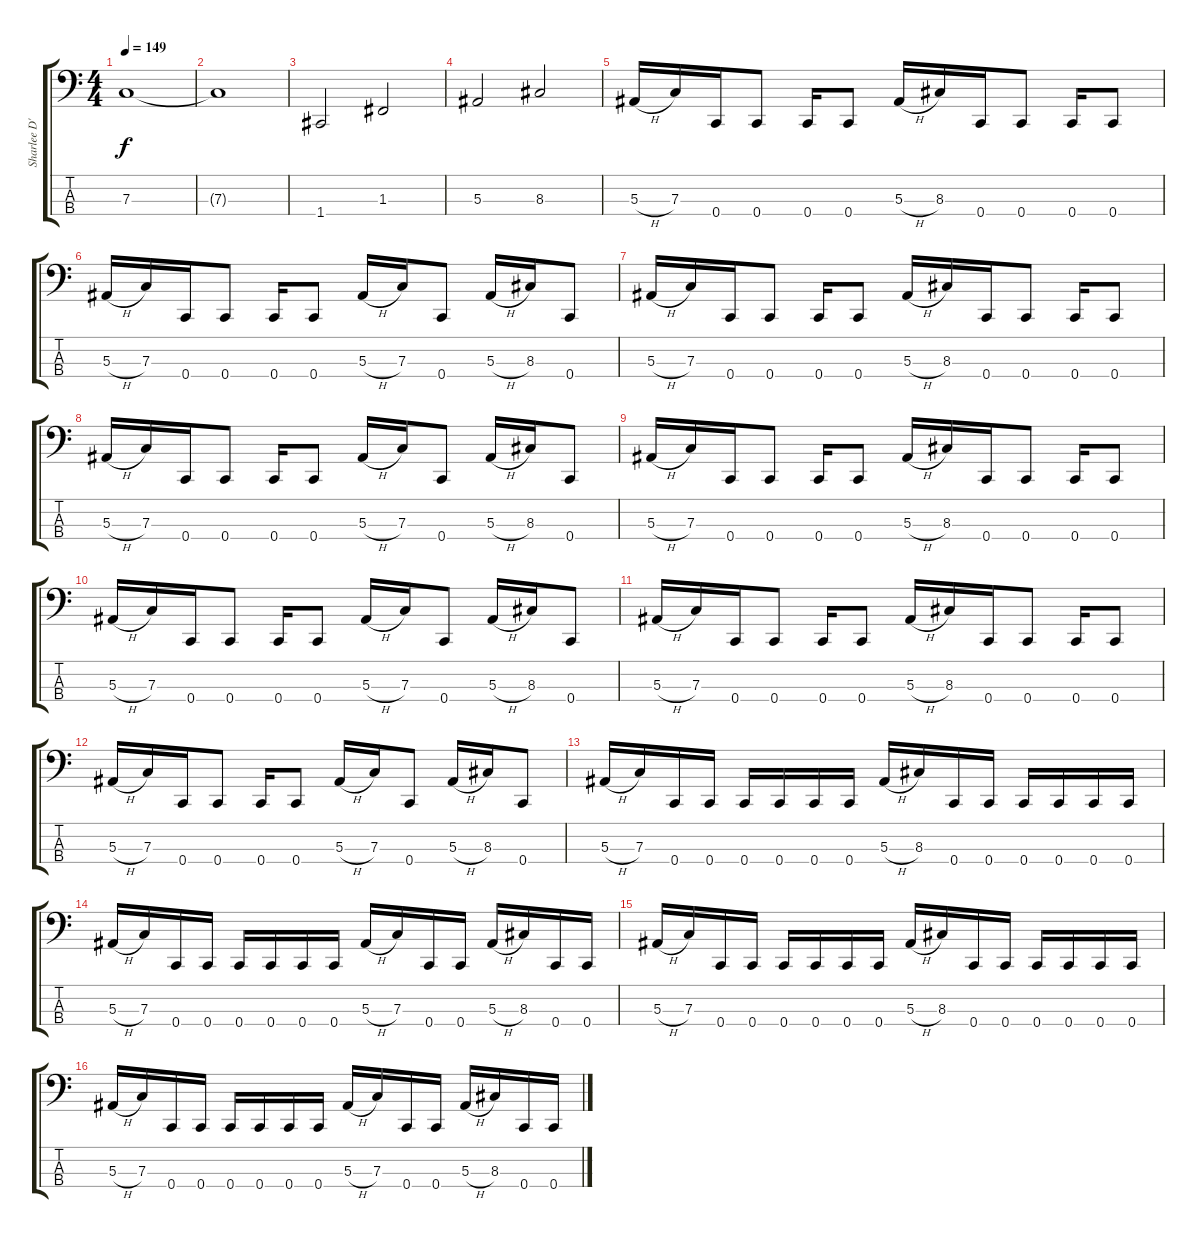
\track ("Sharlee D'Angelo" "Sharlee D'") {instrument electricbassfinger}
\staff {score tabs}
\tuning (Eb2 Bb1 F1 C1) {hide}
\ts (4 4)
\tempo 149
\clef f4
\ks c
7.3.1{dy f} |
7.3{t}.1 |
1.4.2 1.3.2 |
5.3.2 8.3.2 |
5.3{h}.16 7.3.16 0.4.16 0.4.8 0.4.16 0.4.8 5.3{h}.16 8.3.16 0.4.16 0.4.8 0.4.16 0.4.8 |
5.3{h}.16 7.3.16 0.4.16 0.4.8 0.4.16 0.4.8 5.3{h}.16 7.3.16 0.4.8 5.3{h}.16 8.3.16 0.4.8 |
5.3{h}.16 7.3.16 0.4.16 0.4.8 0.4.16 0.4.8 5.3{h}.16 8.3.16 0.4.16 0.4.8 0.4.16 0.4.8 |
5.3{h}.16 7.3.16 0.4.16 0.4.8 0.4.16 0.4.8 5.3{h}.16 7.3.16 0.4.8 5.3{h}.16 8.3.16 0.4.8 |
5.3{h}.16 7.3.16 0.4.16 0.4.8 0.4.16 0.4.8 5.3{h}.16 8.3.16 0.4.16 0.4.8 0.4.16 0.4.8 |
5.3{h}.16 7.3.16 0.4.16 0.4.8 0.4.16 0.4.8 5.3{h}.16 7.3.16 0.4.8 5.3{h}.16 8.3.16 0.4.8 |
5.3{h}.16 7.3.16 0.4.16 0.4.8 0.4.16 0.4.8 5.3{h}.16 8.3.16 0.4.16 0.4.8 0.4.16 0.4.8 |
5.3{h}.16 7.3.16 0.4.16 0.4.8 0.4.16 0.4.8 5.3{h}.16 7.3.16 0.4.8 5.3{h}.16 8.3.16 0.4.8 |
5.3{h}.16 7.3.16 0.4.16 0.4.16 0.4.16 0.4.16 0.4.16 0.4.16 5.3{h}.16 8.3.16 0.4.16 0.4.16 0.4.16 0.4.16 0.4.16 0.4.16 |
5.3{h}.16 7.3.16 0.4.16 0.4.16 0.4.16 0.4.16 0.4.16 0.4.16 5.3{h}.16 7.3.16 0.4.16 0.4.16 5.3{h}.16 8.3.16 0.4.16 0.4.16 |
5.3{h}.16 7.3.16 0.4.16 0.4.16 0.4.16 0.4.16 0.4.16 0.4.16 5.3{h}.16 8.3.16 0.4.16 0.4.16 0.4.16 0.4.16 0.4.16 0.4.16 |
5.3{h}.16 7.3.16 0.4.16 0.4.16 0.4.16 0.4.16 0.4.16 0.4.16 5.3{h}.16 7.3.16 0.4.16 0.4.16 5.3{h}.16 8.3.16 0.4.16 0.4.16
